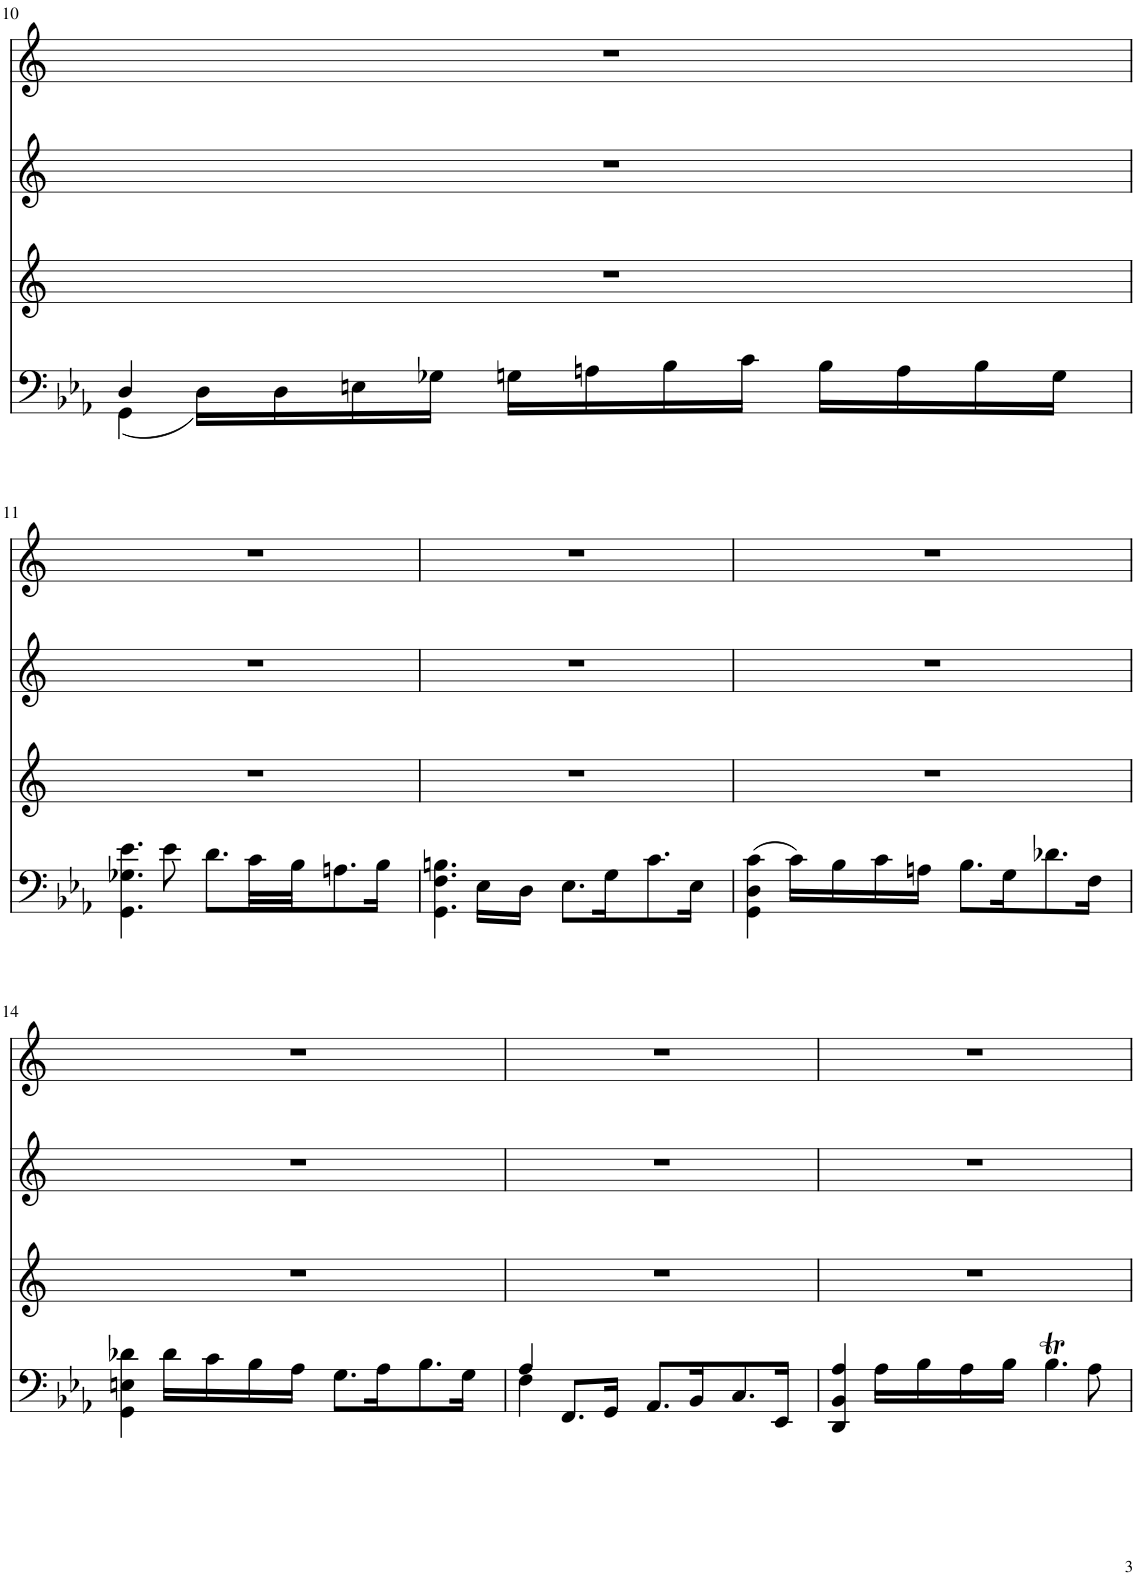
**kern	**kern	**kern	**kern
*part4	*part3	*part2	*part1
*staff4	*staff3	*staff2	*staff1
*I"Violoncello	*I"unbenannt	*I"Violoncello	*I"Violoncello
*I'Vc	*	*I'Vc	*I'Vc
!!LO:PB:g=z
*clefF4	*clefG2	*clefG2	*clefG2
*k[b-e-a-]	*k[]	*k[]	*k[]
=10	=10	=10	=10
*^	*	*	*
4D/	(4GG\	1r	1r	1r
4ryy	16D\LL)	.	.	.
.	16D\	.	.	.
.	16En\	.	.	.
.	16G-X\JJ	.	.	.
2ryy	16Gn\LL	.	.	.
.	16An\	.	.	.
.	16B-\	.	.	.
.	16c\JJ	.	.	.
.	16B-\LL	.	.	.
.	16A\	.	.	.
.	16B-\	.	.	.
.	16G\JJ	.	.	.
*v	*v	*	*	*
!!LO:LB:g=z
=11	=11	=11	=11
4.GG\ 4.G-X\ 4.e-\	1r	1r	1r
8e-\	.	.	.
8.d\L	.	.	.
32c\LL	.	.	.
32B-\JJ	.	.	.
8.An\	.	.	.
16B-\Jk	.	.	.
=12	=12	=12	=12
4.GG\ 4.F\ 4.Bn\	1r	1r	1r
16E-\LL	.	.	.
16D\JJ	.	.	.
8.E-\L	.	.	.
16G\K	.	.	.
8.c\	.	.	.
16E-\Jk	.	.	.
=13	=13	=13	=13
(4GG\ 4D\ 4c\	1r	1r	1r
16c\LL)	.	.	.
16B-\	.	.	.
16c\	.	.	.
16An\JJ	.	.	.
8.B-\L	.	.	.
16G\K	.	.	.
8.d-X\	.	.	.
16F\Jk	.	.	.
!!LO:LB:g=z
=14	=14	=14	=14
*^	*	*	*
1ryy	4GG\ 4En\ 4d-X\	1r	1r	1r
.	16d-\LL	.	.	.
.	16c\	.	.	.
.	16B-\	.	.	.
.	16A-\JJ	.	.	.
.	8.G\L	.	.	.
.	16A-\K	.	.	.
.	8.B-\	.	.	.
.	16G\Jk	.	.	.
=15	=15	=15	=15	=15
4A-/	4F\	1r	1r	1r
8.FF/L	2.ryy	.	.	.
16GG/Jk	.	.	.	.
8.AA-/L	.	.	.	.
16BB-/K	.	.	.	.
8.C/	.	.	.	.
16EE-/Jk	.	.	.	.
=16	=16	=16	=16	=16
4DD/ 4BB-/ 4A-/	4ryy	1r	1r	1r
4ryy	16A-\LL	.	.	.
.	16B-\	.	.	.
.	16A-\	.	.	.
.	16B-\JJ	.	.	.
4.B-T\	4.ryy	.	.	.
8ryy	8A-\	.	.	.
*v	*v	*	*	*
=	=	=	=
*-	*-	*-	*-
